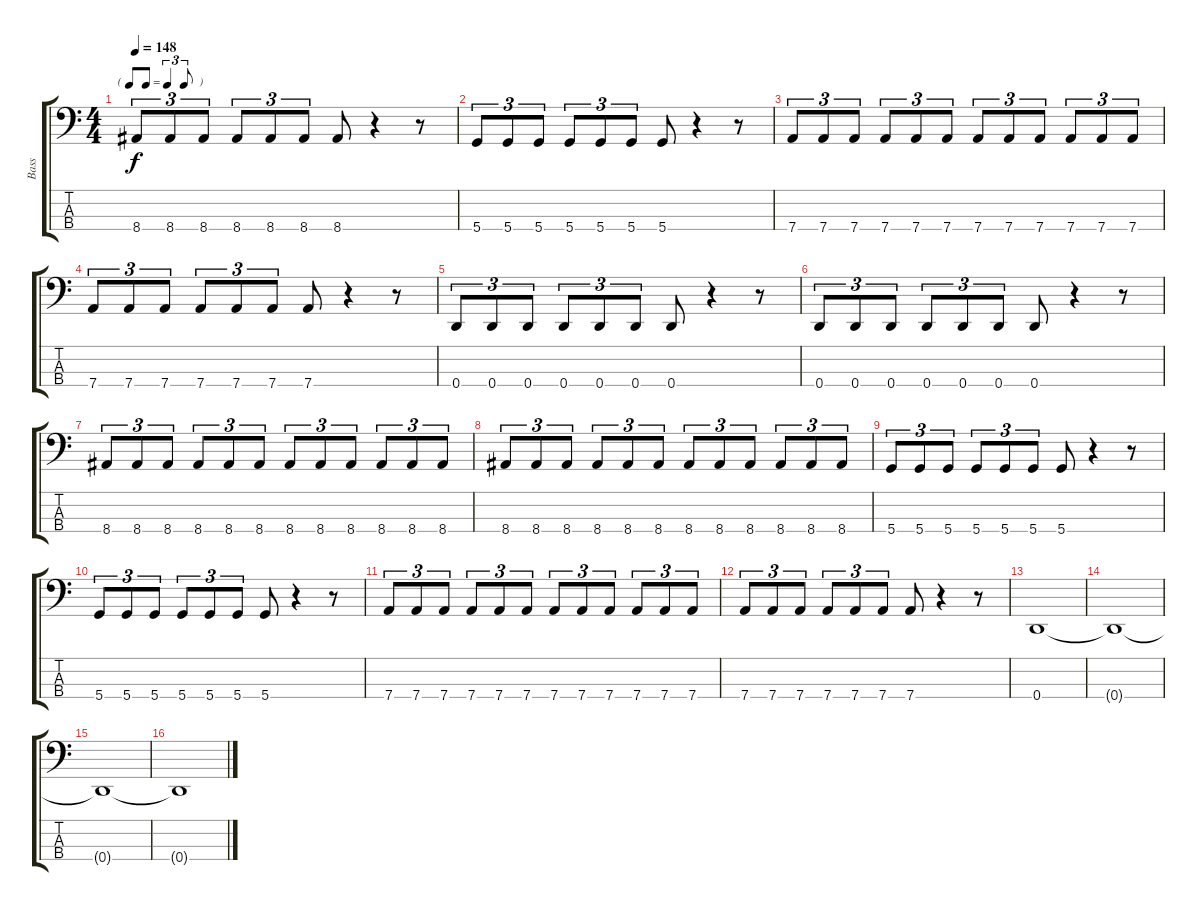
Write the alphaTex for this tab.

\track ("Bass" "Bass") {instrument electricbassfinger}
\staff {score tabs}
\tuning (F2 C2 G1 D1) {hide}
\ts (4 4)
\tf triplet8th
\tempo 148
\clef f4
\ks c
8.4.8{tu (3 2) dy f} 8.4.8{tu (3 2)} 8.4.8{tu (3 2)} 8.4.8{tu (3 2)} 8.4.8{tu (3 2)} 8.4.8{tu (3 2)} 8.4.8 r.4 r.8 |
5.4.8{tu (3 2)} 5.4.8{tu (3 2)} 5.4.8{tu (3 2)} 5.4.8{tu (3 2)} 5.4.8{tu (3 2)} 5.4.8{tu (3 2)} 5.4.8 r.4 r.8 |
7.4.8{tu (3 2)} 7.4.8{tu (3 2)} 7.4.8{tu (3 2)} 7.4.8{tu (3 2)} 7.4.8{tu (3 2)} 7.4.8{tu (3 2)} 7.4.8{tu (3 2)} 7.4.8{tu (3 2)} 7.4.8{tu (3 2)} 7.4.8{tu (3 2)} 7.4.8{tu (3 2)} 7.4.8{tu (3 2)} |
7.4.8{tu (3 2)} 7.4.8{tu (3 2)} 7.4.8{tu (3 2)} 7.4.8{tu (3 2)} 7.4.8{tu (3 2)} 7.4.8{tu (3 2)} 7.4.8 r.4 r.8 |
0.4.8{tu (3 2)} 0.4.8{tu (3 2)} 0.4.8{tu (3 2)} 0.4.8{tu (3 2)} 0.4.8{tu (3 2)} 0.4.8{tu (3 2)} 0.4.8 r.4 r.8 |
0.4.8{tu (3 2)} 0.4.8{tu (3 2)} 0.4.8{tu (3 2)} 0.4.8{tu (3 2)} 0.4.8{tu (3 2)} 0.4.8{tu (3 2)} 0.4.8 r.4 r.8 |
8.4.8{tu (3 2)} 8.4.8{tu (3 2)} 8.4.8{tu (3 2)} 8.4.8{tu (3 2)} 8.4.8{tu (3 2)} 8.4.8{tu (3 2)} 8.4.8{tu (3 2)} 8.4.8{tu (3 2)} 8.4.8{tu (3 2)} 8.4.8{tu (3 2)} 8.4.8{tu (3 2)} 8.4.8{tu (3 2)} |
8.4.8{tu (3 2)} 8.4.8{tu (3 2)} 8.4.8{tu (3 2)} 8.4.8{tu (3 2)} 8.4.8{tu (3 2)} 8.4.8{tu (3 2)} 8.4.8{tu (3 2)} 8.4.8{tu (3 2)} 8.4.8{tu (3 2)} 8.4.8{tu (3 2)} 8.4.8{tu (3 2)} 8.4.8{tu (3 2)} |
5.4.8{tu (3 2)} 5.4.8{tu (3 2)} 5.4.8{tu (3 2)} 5.4.8{tu (3 2)} 5.4.8{tu (3 2)} 5.4.8{tu (3 2)} 5.4.8 r.4 r.8 |
5.4.8{tu (3 2)} 5.4.8{tu (3 2)} 5.4.8{tu (3 2)} 5.4.8{tu (3 2)} 5.4.8{tu (3 2)} 5.4.8{tu (3 2)} 5.4.8 r.4 r.8 |
7.4.8{tu (3 2)} 7.4.8{tu (3 2)} 7.4.8{tu (3 2)} 7.4.8{tu (3 2)} 7.4.8{tu (3 2)} 7.4.8{tu (3 2)} 7.4.8{tu (3 2)} 7.4.8{tu (3 2)} 7.4.8{tu (3 2)} 7.4.8{tu (3 2)} 7.4.8{tu (3 2)} 7.4.8{tu (3 2)} |
7.4.8{tu (3 2)} 7.4.8{tu (3 2)} 7.4.8{tu (3 2)} 7.4.8{tu (3 2)} 7.4.8{tu (3 2)} 7.4.8{tu (3 2)} 7.4.8 r.4 r.8 |
0.4.1 |
0.4{t}.1 |
0.4{t}.1 |
0.4{t}.1
